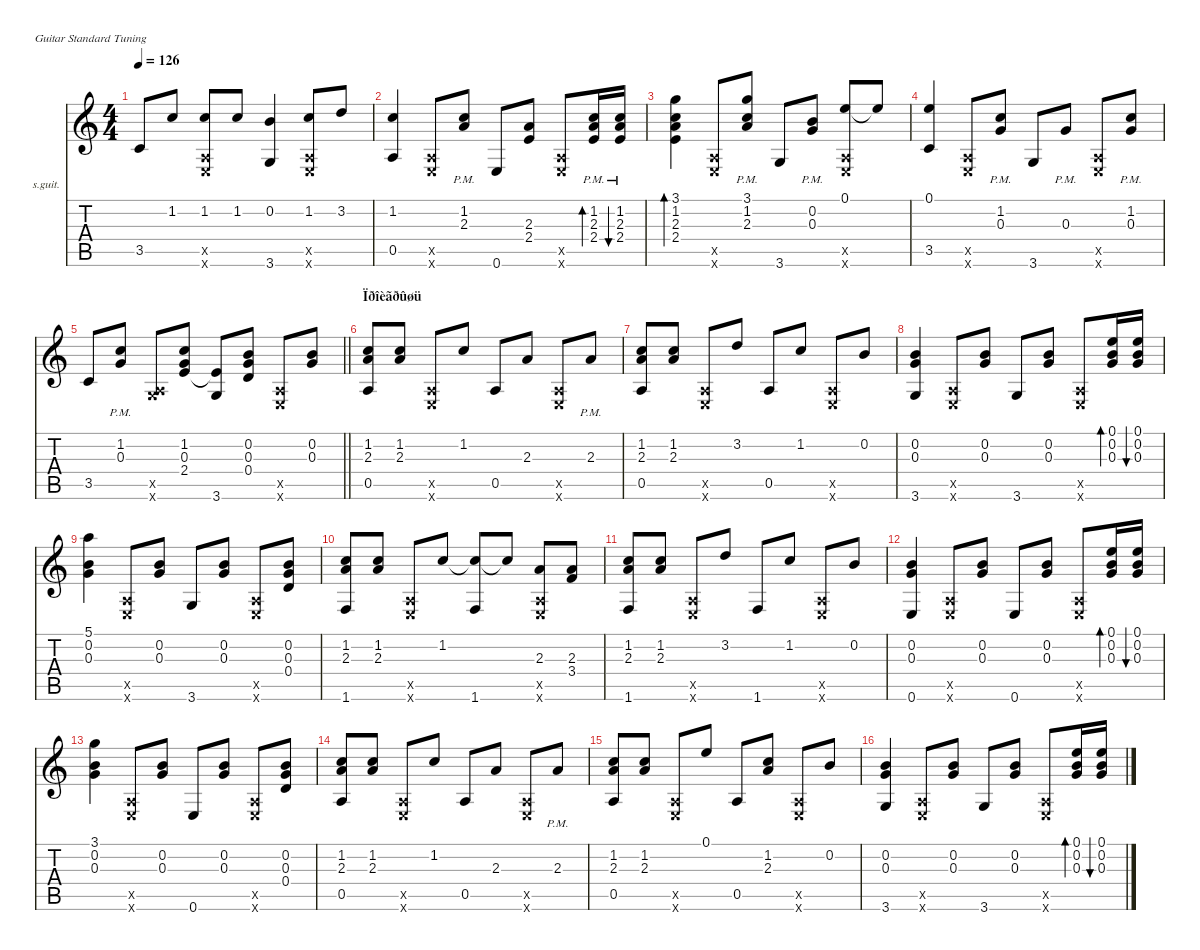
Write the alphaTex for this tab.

\defaultSystemsLayout 4
\hideDynamics
\bracketExtendMode nobrackets
\firstSystemTrackNameOrientation horizontal
\otherSystemsTrackNameOrientation horizontal
\track ("Гитара" "s.guit.") {instrument acousticguitarsteel}
\staff {score tabs}
\tuning (E4 B3 G3 D3 A2 E2)
\ts (4 4)
\tempo 126
\clef g2
\ks c
3.5.8{dy mf beam Up} 1.2.8{beam Up} (1.2 0.5{x} 0.6{x}).8{beam Up} 1.2.8{beam Up} (0.2 3.6).4{beam Up} (1.2 0.5{x} 0.6{x}).8{beam Up} 3.2.8{beam Up} |
(1.2 0.5).4{dy f beam Up} (0.5{x} 0.6{x}).8{beam Up} (1.2{pm} 2.3{pm}).8{dy mp beam Up} 0.6.8{dy f beam Up} (2.3 2.4).8{beam Up} (0.5{x} 0.6{x}).8{beam Up} (1.2{pm} 2.3{pm} 2.4).16{bd 30 beam Up} (1.2{pm} 2.3{pm} 2.4{pm}).16{bu 30 beam Up} |
(3.1 1.2 2.3 2.4).4{bd 60 beam Down} (0.5{x} 0.6{x}).8{beam Up} (3.1{pm} 1.2{pm} 2.3{pm}).8{dy mf beam Up} 3.6.8{dy f beam Up} (0.2{pm} 0.3{pm}).8{dy mf beam Up} (0.1 0.5{x} 0.6{x}).8{beam Up} 0.1{t}.8{dy f beam Up} |
(0.1 3.5).4{beam Up} (0.5{x} 0.6{x}).8{beam Up} (1.2{pm} 0.3{pm}).8{dy mf beam Up} 3.6.8{dy f beam Up} 0.3{pm}.8{dy mf beam Up} (0.5{x} 0.6{x}).8{dy f beam Up} (1.2{pm} 0.3{pm}).8{dy mf beam Up} |
\barLineRight lightlight
3.5.8{dy f beam Up} (1.2{pm} 0.3{pm}).8{dy mf beam Up} (0.5{x} 3.6{x}).8{beam Up} (1.2 0.3 2.4).8{beam Up} (2.4{t} 3.6).8{dy f beam Up} (0.2 0.3 0.4).8{dy mf beam Up} (0.5{x} 0.6{x}).8{beam Up} (0.2 0.3).8{beam Up} |
\section ("" "Ïðîèãðûøü")
(1.2 2.3 0.5).8{dy f beam Up} (1.2 2.3).8{beam Up} (0.5{x} 0.6{x}).8{beam Up} 1.2.8{beam Up} 0.5.8{beam Up} 2.3.8{beam Up} (0.5{x} 0.6{x}).8{beam Up} 2.3{pm}.8{dy mf beam Up} |
(1.2 2.3 0.5).8{dy f beam Up} (1.2 2.3).8{beam Up} (0.5{x} 0.6{x}).8{beam Up} 3.2.8{beam Up} 0.5.8{beam Up} 1.2.8{beam Up} (0.5{x} 0.6{x}).8{beam Up} 0.2.8{beam Up} |
(0.2 0.3 3.6).4{beam Up} (0.5{x} 0.6{x}).8{beam Up} (0.2 0.3).8{beam Up} 3.6.8{beam Up} (0.2 0.3).8{beam Up} (0.5{x} 0.6{x}).8{beam Up} (0.1 0.2 0.3).16{bd 60 beam Up} (0.1 0.2 0.3).16{bu 60 beam Up} |
(5.1 0.2 0.3).4{beam Down} (0.5{x} 0.6{x}).8{beam Up} (0.2 0.3).8{dy mf beam Up} 3.6.8{beam Up} (0.2 0.3).8{dy mp beam Up} (0.5{x} 0.6{x}).8{dy mf beam Up} (0.2 0.3 0.4).8{beam Up} |
(1.2 2.3 1.6).8{dy f beam Up} (1.2 2.3).8{beam Up} (0.5{x} 0.6{x}).8{beam Up} 1.2.8{beam Up} (1.6 1.2{t}).8{beam Up} 1.2{t}.8{beam Up} (2.3 0.5{x} 0.6{x}).8{beam Up} (2.3 3.4).8{beam Up} |
(1.2 2.3 1.6).8{beam Up} (1.2 2.3).8{beam Up} (0.5{x} 0.6{x}).8{beam Up} 3.2.8{beam Up} 1.6.8{beam Up} 1.2.8{beam Up} (0.5{x} 0.6{x}).8{beam Up} 0.2.8{beam Up} |
(0.2 0.3 0.6).4{beam Up} (0.5{x} 0.6{x}).8{beam Up} (0.2 0.3).8{beam Up} 0.6.8{beam Up} (0.2 0.3).8{beam Up} (0.5{x} 0.6{x}).8{beam Up} (0.1 0.2 0.3).16{bd 60 beam Up} (0.1 0.2 0.3).16{bu 60 beam Up} |
(3.1 0.2 0.3).4{beam Down} (0.5{x} 0.6{x}).8{beam Up} (0.2 0.3).8{dy mf beam Up} 0.6.8{beam Up} (0.2 0.3).8{dy mp beam Up} (0.5{x} 0.6{x}).8{dy mf beam Up} (0.2 0.3 0.4).8{beam Up} |
(1.2 2.3 0.5).8{dy f beam Up} (1.2 2.3).8{beam Up} (0.5{x} 0.6{x}).8{beam Up} 1.2.8{beam Up} 0.5.8{beam Up} 2.3.8{beam Up} (0.5{x} 0.6{x}).8{beam Up} 2.3{pm}.8{dy mf beam Up} |
(1.2 2.3 0.5).8{dy f beam Up} (1.2 2.3).8{beam Up} (0.5{x} 0.6{x}).8{beam Up} 0.1.8{beam Up} 0.5.8{beam Up} (1.2 2.3).8{beam Up} (0.5{x} 0.6{x}).8{beam Up} 0.2.8{beam Up} |
(0.2 0.3 3.6).4{beam Up} (0.5{x} 0.6{x}).8{beam Up} (0.2 0.3).8{beam Up} 3.6.8{beam Up} (0.2 0.3).8{beam Up} (0.5{x} 0.6{x}).8{beam Up} (0.1 0.2 0.3).16{bd 60 beam Up} (0.1 0.2 0.3).16{bu 60 beam Up}
